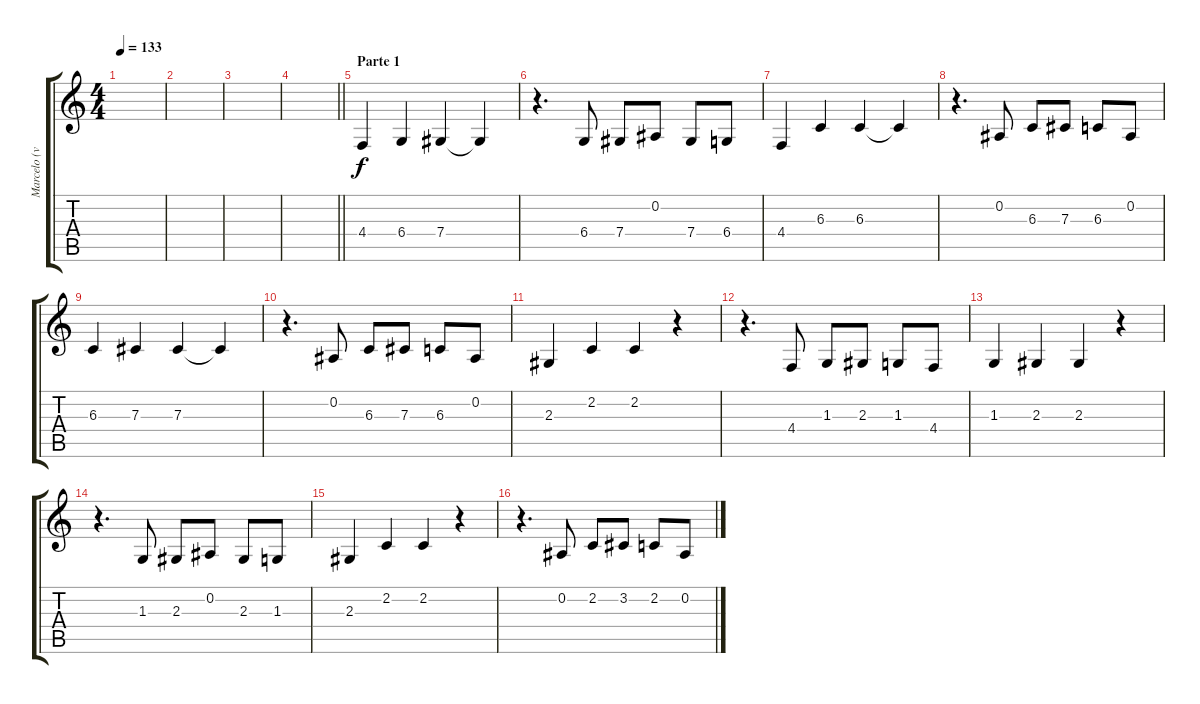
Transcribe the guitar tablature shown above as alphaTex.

\track ("Marcelo (vocal) " "Marcelo (v") {instrument bassoon}
\staff {score tabs}
\tuning (Eb4 Bb3 Gb3 Db3 Ab2 Eb2) {hide}
\ts (4 4)
\tempo 133
\clef g2
\ks c
|
|
|
\barLineRight lightlight
|
\section ("" "Parte 1")
4.4.4 6.4.4 7.4.4 7.4{t}.4 |
r.4{d} 6.4.8 7.4.8 0.2.8 7.4.8 6.4.8 |
4.4.4 6.3.4 6.3.4 6.3{t}.4 |
r.4{d} 0.2.8 6.3.8 7.3.8 6.3.8 0.2.8 |
6.3.4 7.3.4 7.3.4 7.3{t}.4 |
r.4{d} 0.2.8 6.3.8 7.3.8 6.3.8 0.2.8 |
2.3.4 2.2.4 2.2.4 r.4 |
r.4{d} 4.4.8 1.3.8 2.3.8 1.3.8 4.4.8 |
1.3.4 2.3.4 2.3.4 r.4 |
r.4{d} 1.3.8 2.3.8 0.2.8 2.3.8 1.3.8 |
2.3.4 2.2.4 2.2.4 r.4 |
r.4{d} 0.2.8 2.2.8 3.2.8 2.2.8 0.2.8
